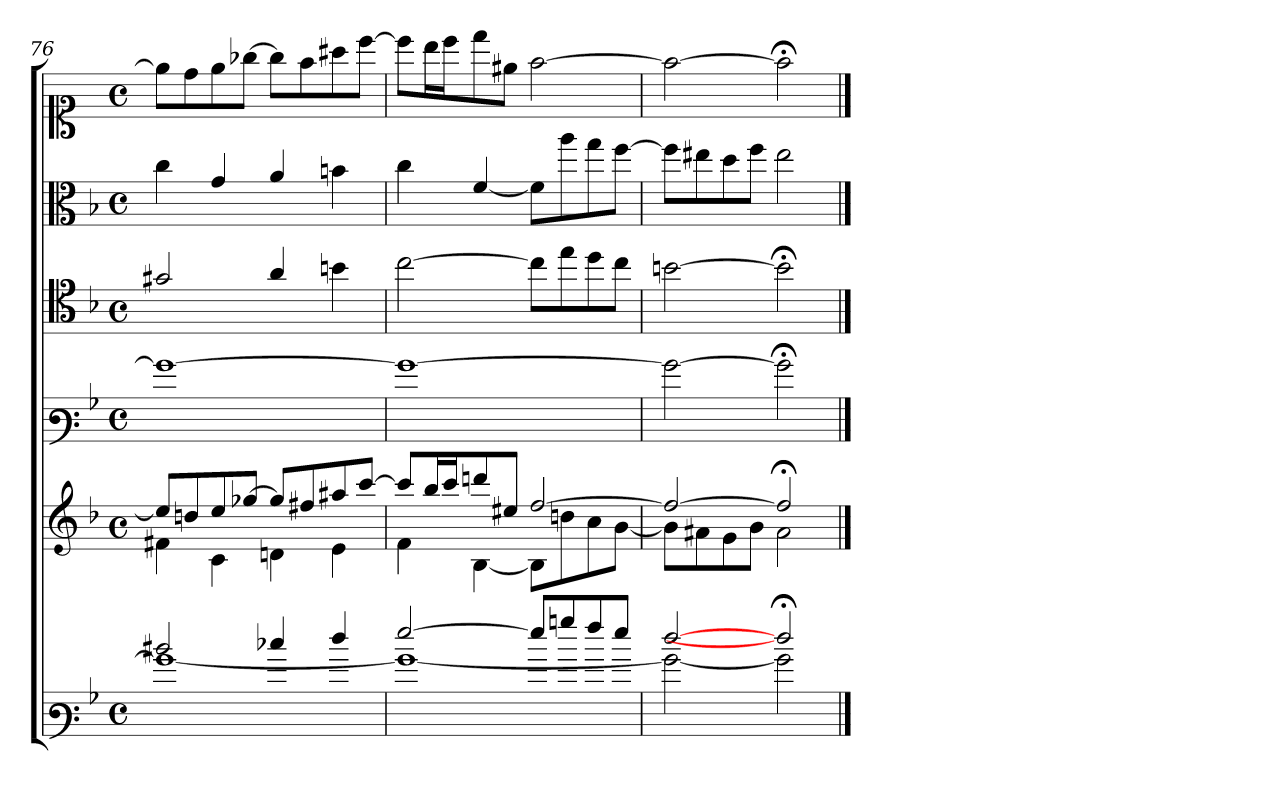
**kern	**kern	**kern	**kern	**kern	**kern
*part5	*part5	*part4	*part3	*part2	*part1
*staff6	*staff5	*staff4	*staff3	*staff2	*staff1
*clefF3	*clefG3	*clefF3	*clefC4	*clefC3	*clefC1
*k[b-]	*k[b-]	*k[b-]	*k[b-]	*k[b-]	*
*M4/4	*M4/4	*M4/4	*M4/4	*M4/4	*M4/4
*met(c)	*met(c)	*met(c)	*met(c)	*met(c)	*met(c)
=76	=76	=76	=76	=76	=76
*^	*^	*	*	*	*
2dd#X/	1b_	8cc/L]	4d#\	1b_	2g#X/	4cc\	8ee\L]
.	.	8b/	.	.	.	.	8dd\
.	.	8cc/	4A\	.	.	4g/	8ee\
.	.	[>8ee-X/J	.	.	.	.	[>8gg-X\J
4ee-/	.	8ee-/L]	4B\	.	4a/	4a/	8gg-\L]
.	.	8dd#/	.	.	.	.	8ff\
4ff/	.	8ff#X/	4c\	.	4b\	4b\	8aa#X\
.	.	[>8aa/J	.	.	.	.	[>8ccc\J
=77	=77	=77	=77	=77	=77	=77	=77
[>2gg/	1b_	8aa/L]	4d\	1b_>	[>2cc\	4cc\	8ccc\L]
.	.	16gg/L	.	.	.	.	16bb\L
.	.	16aa/J	.	.	.	.	16ccc\J
.	.	8bb/	[<4G\	.	.	[<4f/	8ddd\
.	.	8cc#X/J	.	.	.	.	8ee#X\J
8gg/L]	.	[>2dd/	8G\L]	.	8cc\L]	8f\L]	[>2ff\
8bb/	.	.	8b\	.	8ee\	8aa\	.
8aa/	.	.	8a\	.	8dd\	8gg\	.
8gg/J	.	.	[<8g\J	.	8cc\J	[>8ff\J	.
=78	=78	=78	=78	=78	=78	=78	=78
[>2ff/	2b\_<	2dd/_	8g\L]	2b\_	[>2b\	8ff\L]	2ff\_
.	.	.	8f#X\	.	.	8ee#X\	.
.	.	.	8e\	.	.	8dd\	.
.	.	.	8g\J	.	.	8ff\J	.
2ff#;</]	2b\]	2dd;</]	2f#\	2b;<\]	2b;<\]	2ee#\	2ff;<\]
*v	*v	*	*	*	*	*	*
*	*v	*v	*	*	*	*
==	==	==	==	==	==
*-	*-	*-	*-	*-	*-
